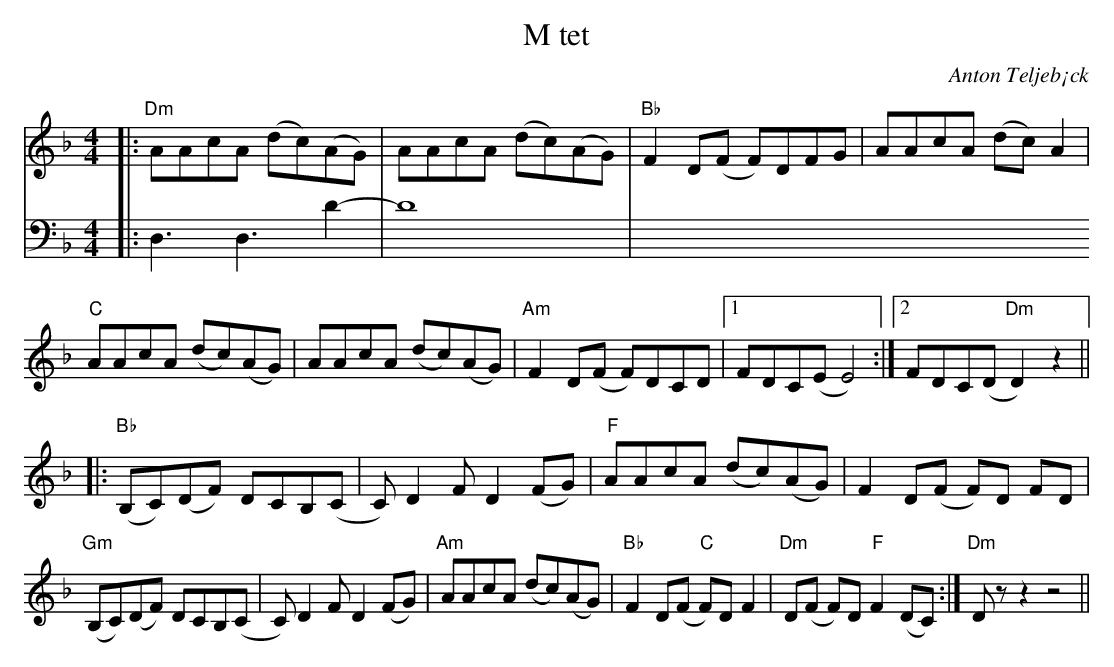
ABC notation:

X:1
T:M tet
C:Anton Teljeb¡ck
M:4/4
L:1/8
K:Dm
V:1
|: "Dm" AAcA (dc)(AG) | AAcA (dc)(AG) | "Bb" F2D(F F)DFG | AAcA (dc)A2 |
"C" AAcA (dc)(AG) | AAcA (dc)(AG) |"Am" F2D(F F)DCD |1 FDC(E E4) :|2 FDC(D "Dm"D2)z2 ||
|:"Bb"(B,C)(DF) DCB,(C | C)D2F D2(FG) |"F" AAcA (dc)(AG) | F2 D(F F)D FD |
"Gm" (B,C)(DF) DCB,(C | C)D2F D2(FG) |"Am" AAcA (dc)(AG) | "Bb" F2D(F "C" F)DF2 |"Dm"D(F F)D "F"F2 (DC):|"Dm"Dz z2 z4 ||
V:2
K: bass
|:D,3D,3D2,- |  D8 |
